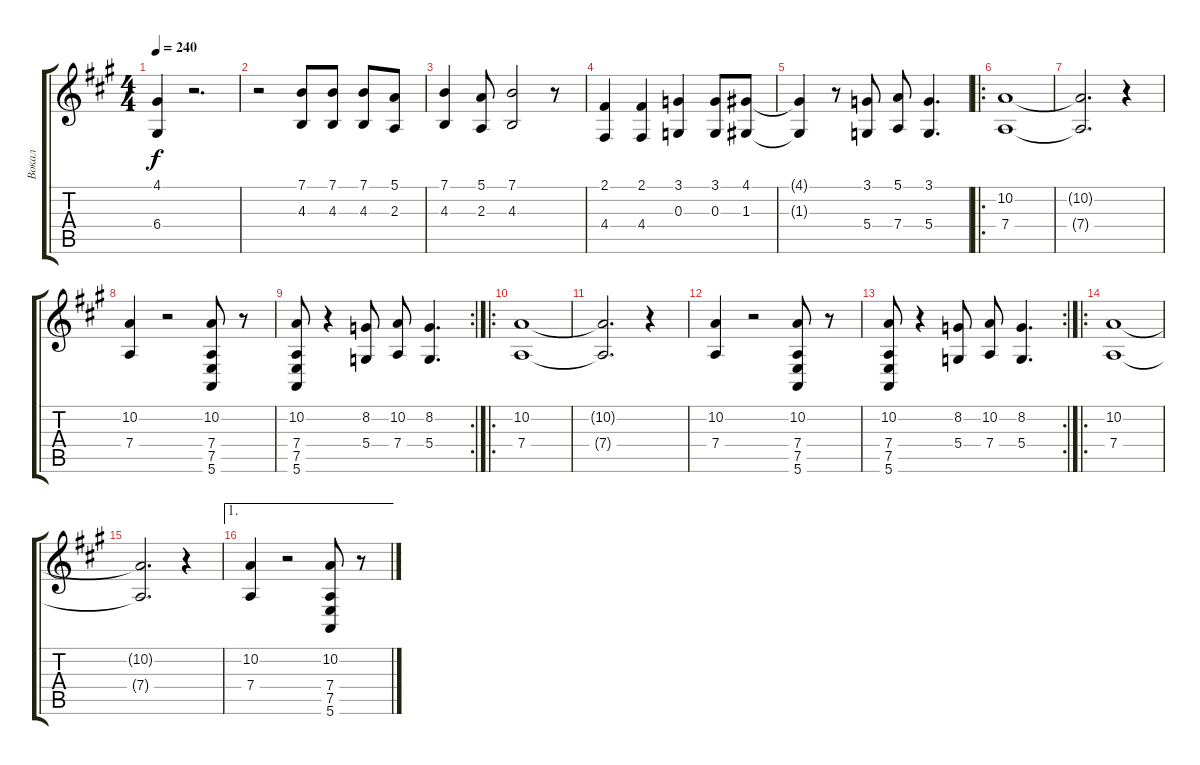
\track ("Вокал" "Вокал") {instrument sopranosax}
\staff {score tabs}
\tuning (E4 B3 G3 D3 A2 E2) {hide}
\ts (4 4)
\tempo 240
\clef g2
\ks a
(4.1{t} 6.4{t}).4{dy f} r.2{d} |
r.2 (7.1 4.3).8 (7.1 4.3).8 (7.1 4.3).8 (5.1 2.3).8 |
(7.1 4.3).4 (5.1 2.3).8 (7.1 4.3).2 r.8 |
(2.1 4.4).4 (2.1 4.4).4 (3.1 0.3).4 (3.1 0.3).8 (4.1 1.3).8 |
(4.1{t} 1.3{t}).4 r.8 (3.1 5.4).8 (5.1 7.4).8 (3.1 5.4).4{d} |
\ro
(10.2 7.4).1 |
(10.2{t} 7.4{t}).2{d} r.4 |
(10.2 7.4).4 r.2 (10.2 7.4 7.5 5.6).8 r.8 |
\rc 2
(10.2 7.4 7.5 5.6).8 r.4 (8.2 5.4).8 (10.2 7.4).8 (8.2 5.4).4{d} |
\ro
(10.2 7.4).1 |
(10.2{t} 7.4{t}).2{d} r.4 |
(10.2 7.4).4 r.2 (10.2 7.4 7.5 5.6).8 r.8 |
\rc 2
(10.2 7.4 7.5 5.6).8 r.4 (8.2 5.4).8 (10.2 7.4).8 (8.2 5.4).4{d} |
\ro
(10.2 7.4).1 |
(10.2{t} 7.4{t}).2{d} r.4 |
\ae 1
(10.2 7.4).4 r.2 (10.2 7.4 7.5 5.6).8 r.8
